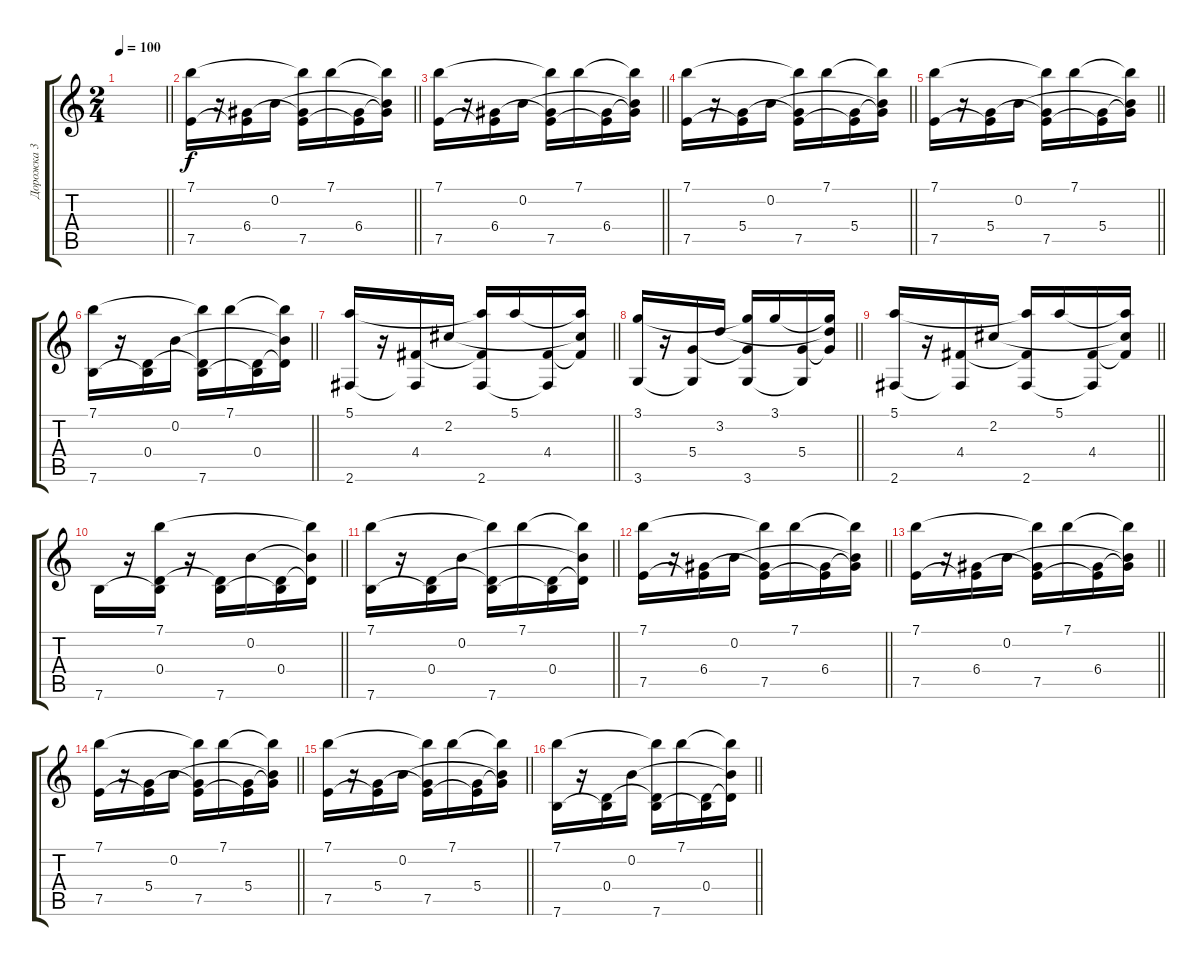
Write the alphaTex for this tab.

\track ("Дорожка 3" "Дорожка 3") {instrument acousticguitarsteel}
\staff {score tabs}
\tuning (E4 B3 G3 D3 A2 E2) {hide}
\ts (2 4)
\tempo 100
\clef g2
\barLineRight lightlight
\ks c
|
\barLineRight lightlight
(7.1 7.5).16 r.16 (6.4 7.5{t}).16 0.2.16 (7.1{t} 6.4{t} 7.5).16 7.1.16 (6.4 7.5{t}).16 (7.1{t} 0.2{t} 6.4{t}).16 |
\barLineRight lightlight
(7.1 7.5).16 r.16 (6.4 7.5{t}).16 0.2.16 (7.1{t} 6.4{t} 7.5).16 7.1.16 (6.4 7.5{t}).16 (7.1{t} 0.2{t} 6.4{t}).16 |
\barLineRight lightlight
(7.1 7.5).16 r.16 (5.4 7.5{t}).16 0.2.16 (7.1{t} 5.4{t} 7.5).16 7.1.16 (5.4 7.5{t}).16 (7.1{t} 0.2{t} 5.4{t}).16 |
\barLineRight lightlight
(7.1 7.5).16 r.16 (5.4 7.5{t}).16 0.2.16 (7.1{t} 5.4{t} 7.5).16 7.1.16 (5.4 7.5{t}).16 (7.1{t} 0.2{t} 5.4{t}).16 |
\barLineRight lightlight
(7.1 7.6).16 r.16 (0.4 7.6{t}).16 0.2.16 (7.1{t} 0.4{t} 7.6).16 7.1.16 (0.4 7.6{t}).16 (7.1{t} 0.2{t} 0.4{t}).16 |
\barLineRight lightlight
(5.1 2.6).16 r.16 (4.4 2.6{t}).16 2.2.16 (5.1{t} 4.4{t} 2.6).16 5.1.16 (4.4 2.6{t}).16 (5.1{t} 2.2{t} 4.4{t}).16 |
\barLineRight lightlight
(3.1 3.6).16 r.16 (5.4 3.6{t}).16 3.2.16 (3.1{t} 5.4{t} 3.6).16 3.1.16 (5.4 3.6{t}).16 (3.1{t} 3.2{t} 5.4{t}).16 |
\barLineRight lightlight
(5.1 2.6).16 r.16 (4.4 2.6{t}).16 2.2.16 (5.1{t} 4.4{t} 2.6).16 5.1.16 (4.4 2.6{t}).16 (5.1{t} 2.2{t} 4.4{t}).16 |
\barLineRight lightlight
7.6.16 r.16 (7.1 0.4 7.6{t}).16 r.16 (0.4{t} 7.6).16 0.2.16 (0.4 7.6{t}).16 (7.1{t} 0.2{t} 0.4{t}).16 |
\barLineRight lightlight
(7.1 7.6).16 r.16 (0.4 7.6{t}).16 0.2.16 (7.1{t} 0.4{t} 7.6).16 7.1.16 (0.4 7.6{t}).16 (7.1{t} 0.2{t} 0.4{t}).16 |
\barLineRight lightlight
(7.1 7.5).16 r.16 (6.4 7.5{t}).16 0.2.16 (7.1{t} 6.4{t} 7.5).16 7.1.16 (6.4 7.5{t}).16 (7.1{t} 0.2{t} 6.4{t}).16 |
\barLineRight lightlight
(7.1 7.5).16 r.16 (6.4 7.5{t}).16 0.2.16 (7.1{t} 6.4{t} 7.5).16 7.1.16 (6.4 7.5{t}).16 (7.1{t} 0.2{t} 6.4{t}).16 |
\barLineRight lightlight
(7.1 7.5).16 r.16 (5.4 7.5{t}).16 0.2.16 (7.1{t} 5.4{t} 7.5).16 7.1.16 (5.4 7.5{t}).16 (7.1{t} 0.2{t} 5.4{t}).16 |
\barLineRight lightlight
(7.1 7.5).16 r.16 (5.4 7.5{t}).16 0.2.16 (7.1{t} 5.4{t} 7.5).16 7.1.16 (5.4 7.5{t}).16 (7.1{t} 0.2{t} 5.4{t}).16 |
\barLineRight lightlight
(7.1 7.6).16 r.16 (0.4 7.6{t}).16 0.2.16 (7.1{t} 0.4{t} 7.6).16 7.1.16 (0.4 7.6{t}).16 (7.1{t} 0.2{t} 0.4{t}).16
